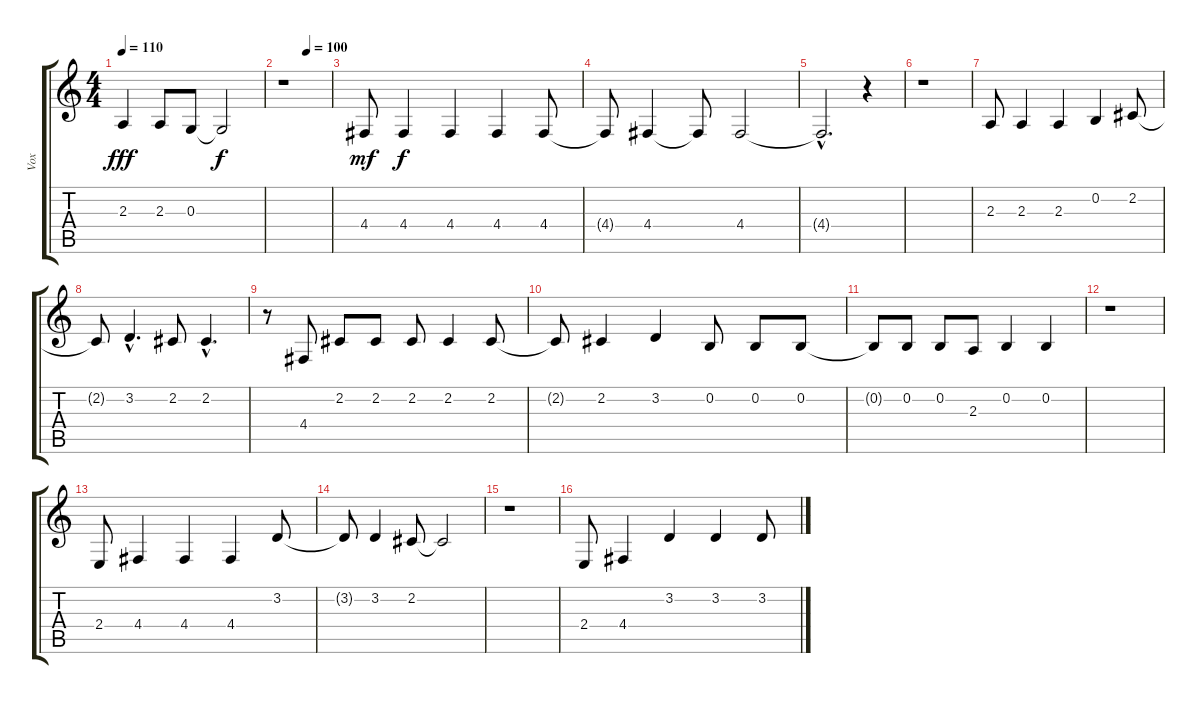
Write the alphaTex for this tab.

\track ("Vox" "Vox") {instrument harmonica}
\staff {score tabs}
\tuning (E4 B3 G3 D3 A2 E2) {hide}
\ts (4 4)
\tempo 110
\clef g2
\ks c
2.3.4{dy fff} 2.3.8 0.3.8 0.3{t}.2{dy f} |
\tempo (100 0.5)
r.1 |
4.4.8{dy mf} 4.4.4{dy f} 4.4.4 4.4.4 4.4.8 |
4.4{t}.8 4.4.4 4.4{t}.8 4.4.2 |
4.4{hac t}.2{d} r.4 |
r.1 |
2.3.8 2.3.4 2.3.4 0.2.4 2.2.8 |
2.2{t}.8 3.2{hac}.4{d} 2.2.8 2.2{hac}.4{d} |
r.8 4.4.8 2.2.8 2.2.8 2.2.8 2.2.4 2.2.8 |
2.2{t}.8 2.2.4 3.2.4 0.2.8 0.2.8 0.2.8 |
0.2{t}.8 0.2.8 0.2.8 2.3.8 0.2.4 0.2.4 |
r.1 |
2.4.8 4.4.4 4.4.4 4.4.4 3.2.8 |
3.2{t}.8 3.2.4 2.2.8 2.2{t}.2 |
r.1 |
2.4.8 4.4.4 3.2.4 3.2.4 3.2.8
